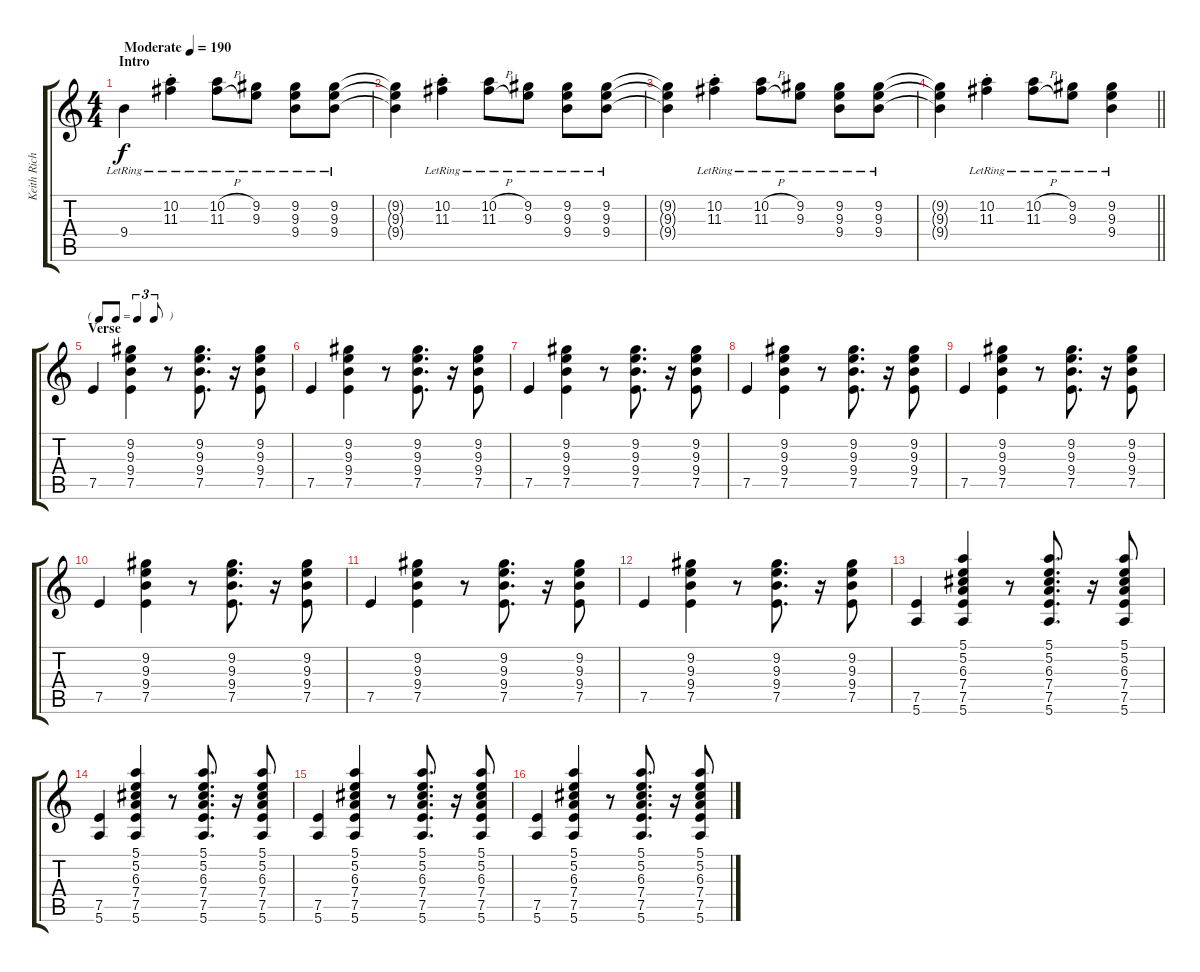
\track ("Keith Richards" "Keith Rich") {instrument electricguitarjazz}
\staff {score tabs}
\tuning (E4 B3 G3 D3 A2 E2) {hide}
\ts (4 4)
\section ("" "Intro")
\tempo (190 "Moderate")
\clef g2
\ks c
9.4{lr}.4{dy f instrument electricguitarjazz} (10.2{st lr} 11.3{st lr}).4 (10.2{h lr} 11.3{h lr}).8 (9.2{lr} 9.3{lr}).8 (9.2{lr} 9.3{lr} 9.4{lr}).8 (9.2{lr} 9.3{lr} 9.4{lr}).8 |
(9.2{t} 9.3{t} 9.4{t}).4 (10.2{st lr} 11.3{st lr}).4 (10.2{h lr} 11.3{h lr}).8 (9.2{lr} 9.3{lr}).8 (9.2{lr} 9.3{lr} 9.4{lr}).8 (9.2{lr} 9.3{lr} 9.4{lr}).8 |
(9.2{t} 9.3{t} 9.4{t}).4 (10.2{st lr} 11.3{st lr}).4 (10.2{h lr} 11.3{h lr}).8 (9.2{lr} 9.3{lr}).8 (9.2{lr} 9.3{lr} 9.4{lr}).8 (9.2{lr} 9.3{lr} 9.4{lr}).8 |
\barLineRight lightlight
(9.2{t} 9.3{t} 9.4{t}).4 (10.2{st lr} 11.3{st lr}).4 (10.2{h lr} 11.3{h lr}).8 (9.2{lr} 9.3{lr}).8 (9.2{lr} 9.3{lr} 9.4{lr}).4 |
\tf triplet8th
\section ("" "Verse")
7.5.4 (9.2 9.3 9.4 7.5).4 r.8 (9.2 9.3 9.4 7.5).8{d} r.16 (9.2 9.3 9.4 7.5).8 |
7.5.4 (9.2 9.3 9.4 7.5).4 r.8 (9.2 9.3 9.4 7.5).8{d} r.16 (9.2 9.3 9.4 7.5).8 |
7.5.4 (9.2 9.3 9.4 7.5).4 r.8 (9.2 9.3 9.4 7.5).8{d} r.16 (9.2 9.3 9.4 7.5).8 |
7.5.4 (9.2 9.3 9.4 7.5).4 r.8 (9.2 9.3 9.4 7.5).8{d} r.16 (9.2 9.3 9.4 7.5).8 |
7.5.4 (9.2 9.3 9.4 7.5).4 r.8 (9.2 9.3 9.4 7.5).8{d} r.16 (9.2 9.3 9.4 7.5).8 |
7.5.4 (9.2 9.3 9.4 7.5).4 r.8 (9.2 9.3 9.4 7.5).8{d} r.16 (9.2 9.3 9.4 7.5).8 |
7.5.4 (9.2 9.3 9.4 7.5).4 r.8 (9.2 9.3 9.4 7.5).8{d} r.16 (9.2 9.3 9.4 7.5).8 |
7.5.4 (9.2 9.3 9.4 7.5).4 r.8 (9.2 9.3 9.4 7.5).8{d} r.16 (9.2 9.3 9.4 7.5).8 |
(7.5 5.6).4 (5.1 5.2 6.3 7.4 7.5 5.6).4 r.8 (5.1 5.2 6.3 7.4 7.5 5.6).8{d} r.16 (5.1 5.2 6.3 7.4 7.5 5.6).8 |
(7.5 5.6).4 (5.1 5.2 6.3 7.4 7.5 5.6).4 r.8 (5.1 5.2 6.3 7.4 7.5 5.6).8{d} r.16 (5.1 5.2 6.3 7.4 7.5 5.6).8 |
(7.5 5.6).4 (5.1 5.2 6.3 7.4 7.5 5.6).4 r.8 (5.1 5.2 6.3 7.4 7.5 5.6).8{d} r.16 (5.1 5.2 6.3 7.4 7.5 5.6).8 |
(7.5 5.6).4 (5.1 5.2 6.3 7.4 7.5 5.6).4 r.8 (5.1 5.2 6.3 7.4 7.5 5.6).8{d} r.16 (5.1 5.2 6.3 7.4 7.5 5.6).8
